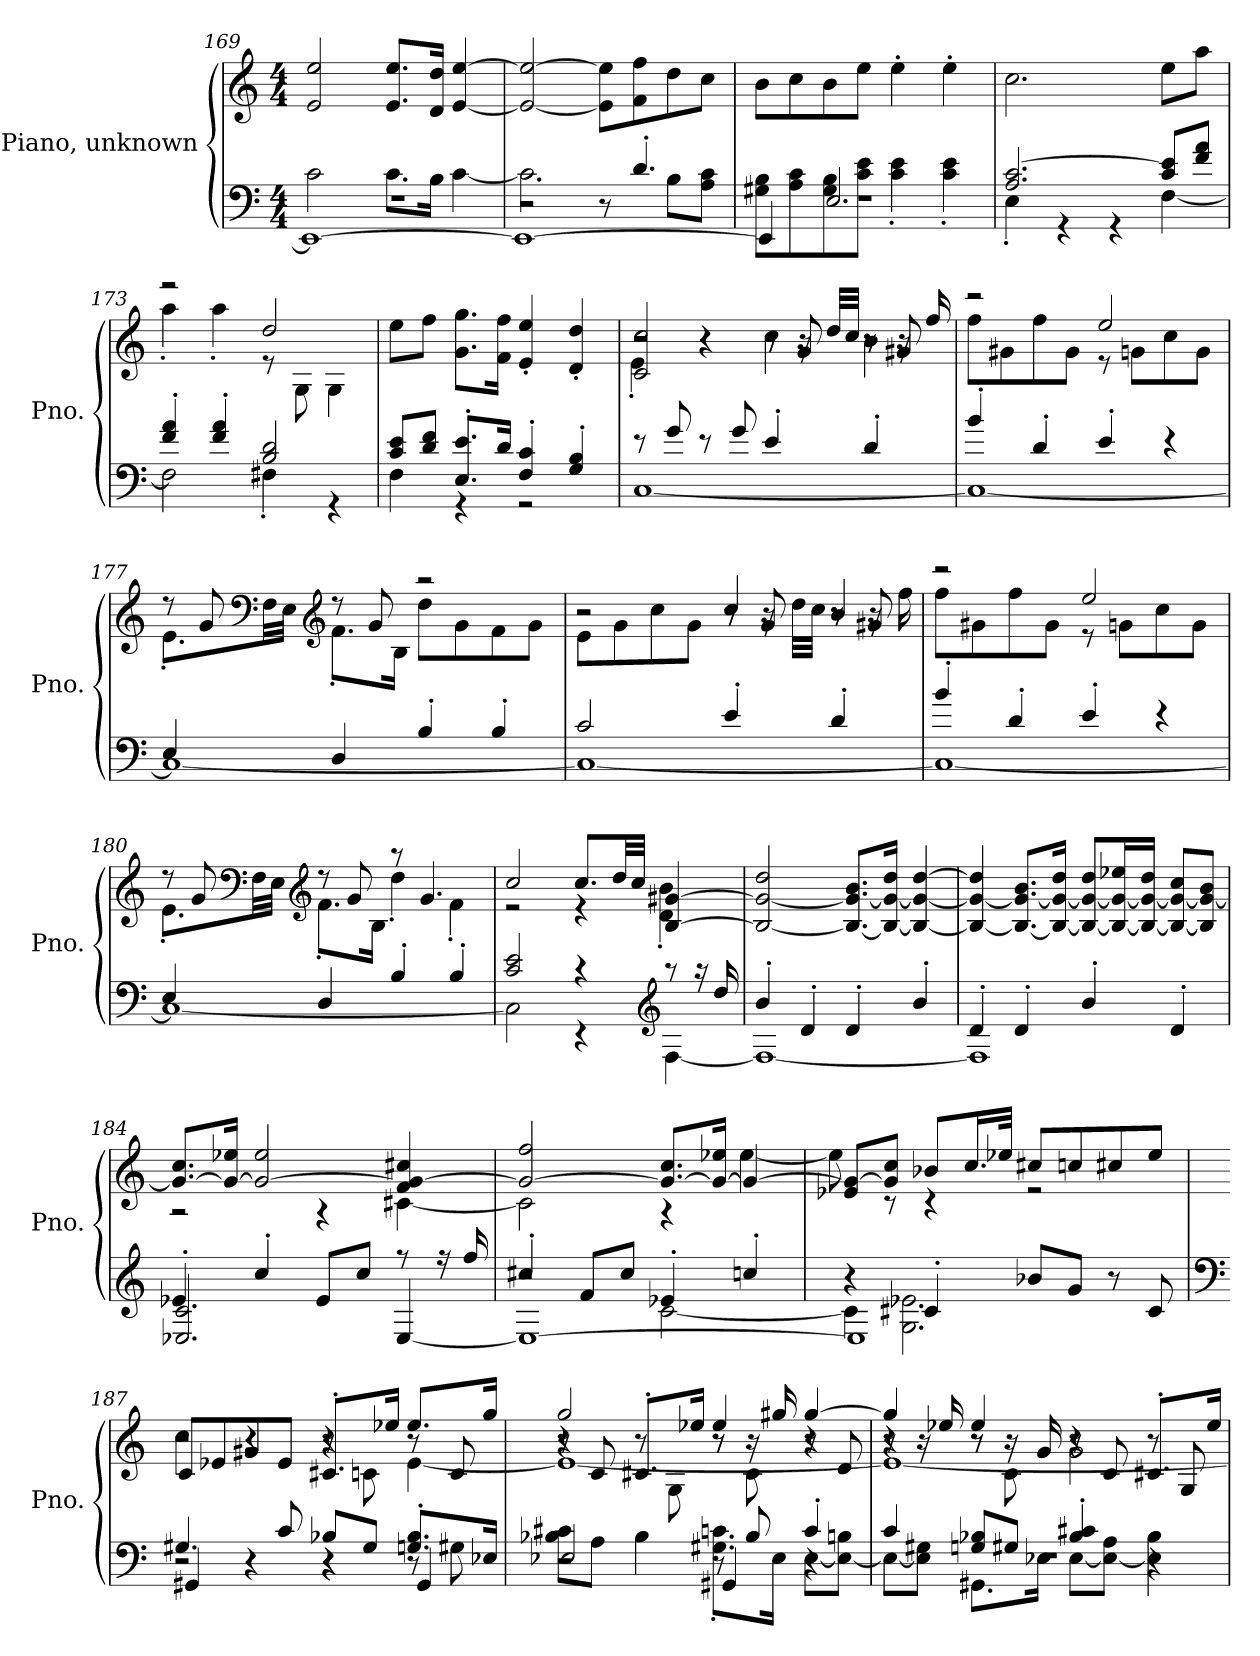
**kern	**kern
*part1	*part1
*staff2	*staff1
*I"Piano, unknown	*
*I'Pno.	*
*clefF4	*clefG2
*k[]	*k[]
*M4/4	*M4/4
=169	=169
*^	*
*	*^	*
1r	2c\	1EE_	2e/ 2ee/
.	8.c\L	.	8.e/ 8.ee/L
.	16B\Jk	.	16d/ 16dd/Jk
.	[4c\	.	[4e/ [4ee/
=170	=170	=170	=170
2r	2.c\]	1EE_	2e/_ 2ee/_
8r	.	.	8e\] 8ee\]L
4.d'/	.	.	8f\ 8ff\
.	8B\L	.	8dd\
.	8A\ 8c\J	.	8cc\J
=171	=171	=171	=171
1r	8G#X\ 8B\L	4EE/]	8b\L
.	8A\ 8c\	.	8cc\
.	8G#\ 8B\	2.E/	8b\
.	8c\ 8e\J	.	8ee\J
.	4c\' 4e\'	.	4ee'\
.	4c\' 4e\'	.	4ee'\
*	*v	*v	*
=172	=172	=172
2.A/ [2.c/	4E'\	2.cc\
.	4r	.
.	4r	.
8c/] 8e/L	[4F\	8ee\L
8f/ 8a/J	.	8aa\J
!!LO:LB:g=z
=173	=173	=173
*	*	*^
4f/' 4a/'	2F\]	2r	4aa'\
4f/' 4a/'	.	.	4aa'\
2B/ 2d/	4F#X'\	2dd/	8r
.	.	.	8G\
.	4r	.	4G\
*	*	*v	*v
=174	=174	=174
8c/ 8e/L	4F\	8ee\L
8d/ 8f/J	.	8ff\J
8.E/' 8.e/'L	4r	8.g\ 8.gg\L
16d/Jk	.	16f\ 16ff\Jk
4F/' 4c/'	2r	4e/' 4ee/'
4G/' 4B/'	.	4d/' 4dd/'
=175	=175	=175
*	*	*^
*	*	*	*^
8r	[1C	2c/ 2cc/	4e'\	2r
8g/	.	.	.	.
8r	.	.	4r	.
8g/	.	.	.	.
4e'/	.	8r	4cc\	8r
.	.	16r	.	8g/
.	.	32dd/LLL	.	.
.	.	32cc/JJJ	.	.
4d'/	.	8r	4b\	8r
.	.	16r	.	8g#X/
.	.	16ff/	.	.
*	*	*	*v	*v
=176	=176	=176	=176
4b'/	1C_	2r	8ff\L
.	.	.	8g#X\
4d'/	.	.	8ff\
.	.	.	8g#\J
4e'/	.	2ee/	8r
.	.	.	8gn\L
4r	.	.	8cc\
.	.	.	8g\J
!!LO:LB:g=z	!!
=177	=177	=177	=177
4E/	1C_	8r	8.e'\L
.	.	8g/	.
*	*	*clefF4	*
.	.	.	32F\LL
.	.	.	32E\JJJ
*	*	*clefG2	*
4D/	.	8r	8.f'\L
.	.	8g/	.
.	.	.	16B\Jk
4B'/	.	2r	8dd\L
.	.	.	8g\
4B'/	.	.	8f\
.	.	.	8g\J
=178	=178	=178	=178
*	*	*	*^
2c/	1C_	2r	8e\L	2r
.	.	.	8g\	.
.	.	.	8cc\	.
.	.	.	8g\J	.
4e'/	.	4cc/	8r	8r
.	.	.	16r	8g/
.	.	.	32dd\LLL	.
.	.	.	32cc\JJJ	.
4d'/	.	4b/	8r	8r
.	.	.	16r	8g#X/
.	.	.	16ff\	.
*	*	*	*v	*v
=179	=179	=179	=179
4b'/	1C_	2r	8ff\L
.	.	.	8g#X\
4d'/	.	.	8ff\
.	.	.	8g#\J
4e'/	.	2ee/	8r
.	.	.	8gn\L
4r	.	.	8cc\
.	.	.	8g\J
!!LO:LB:g=z	!!
=180	=180	=180	=180
4E/	1C_	8r	8.e'\L
.	.	8g/	.
*	*	*clefF4	*
.	.	.	32F\LL
.	.	.	32E\JJJ
*	*	*clefG2	*
4D/	.	8r	8.f'\L
.	.	8g/	.
.	.	.	16B\Jk
4B'/	.	8r	4dd'\
.	.	4.g/	.
4B'/	.	.	4f'\
=181	=181	=181	=181
2c/ 2e/	2C\]	2cc/	2r
4r	4r	8.cc/L	4r
.	.	32dd/LL	.
.	.	32cc/JJJ	.
*clefG2	*	*	*
8r	[4F\	[4B/ [4g#X/	4d\' 4b\'
16r	.	.	.
16dd/	.	.	.
*	*	*v	*v
=182	=182	=182
4b'/	1F_	2B/_ 2g#/_ 2dd/
4d'/	.	.
4d'/	.	8.B/_ 8.g#/_ 8.b/L
.	.	16B/_ 16g#/_ 16dd/Jk
4b'/	.	4B/_ 4g#/_ [4dd/
!!LO:LB:g=z
=183	=183	=183
4d'/	1F]	4B/_ 4g#/_ 4dd/]
4d'/	.	8.B/_ 8.g#/_ 8.b/L
.	.	16B/_ 16g#/_ 16dd/Jk
4b'/	.	8B/_ 8g#/_ 8dd/L
.	.	16B/_ 16g#/_ 16ee-X/L
.	.	16B/_ 16g#/_ 16dd/JJ
4d'/	.	8B/_ 8g#/_ 8cc/L
.	.	8B/] 8g#/_ 8b/J
=184	=184	=184
*	*	*^
4e-X'/	2.E-X/ 2.c/	8.g#/_ 8.cc/L	2r
.	.	16g#/_ 16ee-X/Jk	.
4cc'/	.	2g#/_ 2ee-/	.
8e-/L	.	.	4r
8cc/J	.	.	.
8r	[4E-/	4f/ 4g#/_ 4cc#X/	[4c#X\
16r	.	.	.
16ff/	.	.	.
=185	=185	=185	=185
*	*^	*	*
4cc#X'/	2r	1E-_	2g#/_ 2ff/	2c#\]
8f/L	.	.	.	.
8cc#/J	.	.	.	.
4e-X'/	[2c\	.	8.g#/_ 8.cc/L	4r
.	.	.	16g#/_ 16ee-X/Jk	.
4ccn'/	.	.	4g#/_	[4ee-\
!!LO:LB:g=z	!!
=186	=186	=186	=186	=186
4r	4c\]	1E-]	8e-X/ 8g#/_L	8ee-\]
.	.	.	8g#/] 8cc/J	8r
4c#X'/	2.G\ 2.e-X\	.	8b-X/L	4r
.	.	.	16.cc/L	.
.	.	.	32ee-X/JJk	.
8b-X/L	.	.	8cc#X/L	2r
8g/J	.	.	8ccn/	.
8r	.	.	8cc#X/	.
8c#/	.	.	8ee-/J	.
*	*	*	*v	*v
=187	=187	=187	=187
*clefF4	*	*	*
*	*	*	*^
*	*	*	*	*^
4.G#X/	2r	4GG#X/	2r	4cc\	8c/L
.	.	.	.	.	8e-X/
.	.	4r	.	4r	8g#X/
8c/	.	.	.	.	8e-/J
8B-X/L	4r	4r	4r	8r	8.c#X'/L
8G#/J	.	.	.	8cn\	.
.	.	.	.	.	16ee-X/Jk
8.Gn/' 8.B-/'L	8r	4GG#/	8r	[4e-\	8.ee-/L
.	8G#X\	.	8c/	.	.
16E-X/Jk	.	.	.	.	16gg/Jk
!!LO:PB:g=z
=188	=188	=188	=188	=188	=188
*	*	*	*	*	*^
2r	8B-X\ 8c#X\L	2E-X/	2gg/	1e-_	8r	4r
.	8A\J	.	.	.	8c/	.
.	4B-\	.	.	.	8.c#X'/L	8r
.	.	.	.	.	.	8G\
.	.	.	.	.	16ee-X/Jk	.
8r	8.G#X\' 8.cn\'L	4GG#X/	4ee-/	.	8r	8r
8B-/	.	.	.	.	16r	8c#\
.	16E-\Jk	.	.	.	16gg#X/	.
4c'/	[8E-\L	4r	[4gg#/	.	8r	4r
.	8E-\_ 8Bn\J	.	.	.	8d/	.
=189	=189	=189	=189	=189	=189	=189
1r	8E-\L_	4c/	4gg#/]	1e-_	8r	4r
.	8E-\] 8G#X\J	.	.	.	16r	.
.	.	.	.	.	16ee-X/	.
.	8.GG#X\L	8Gn/ 8B-X/L	4ee-/	.	8r	8r
.	.	8G#X/J	.	.	16r	8c\
.	16E-X\Jk	.	.	.	16g/	.
.	[8E-\L	4B-/' 4c#X/'	4r	.	8r	2g\
.	8E-\_ 8A\J	.	.	.	8c/	.
.	4E-\] 4B-\	4r	8r	.	8.c#X'/L	.
.	.	.	8G/	.	.	.
.	.	.	.	.	16ee-/Jk	.
*v	*v	*v	*	*	*	*
*	*v	*v	*v	*v
=	=
*-	*-
